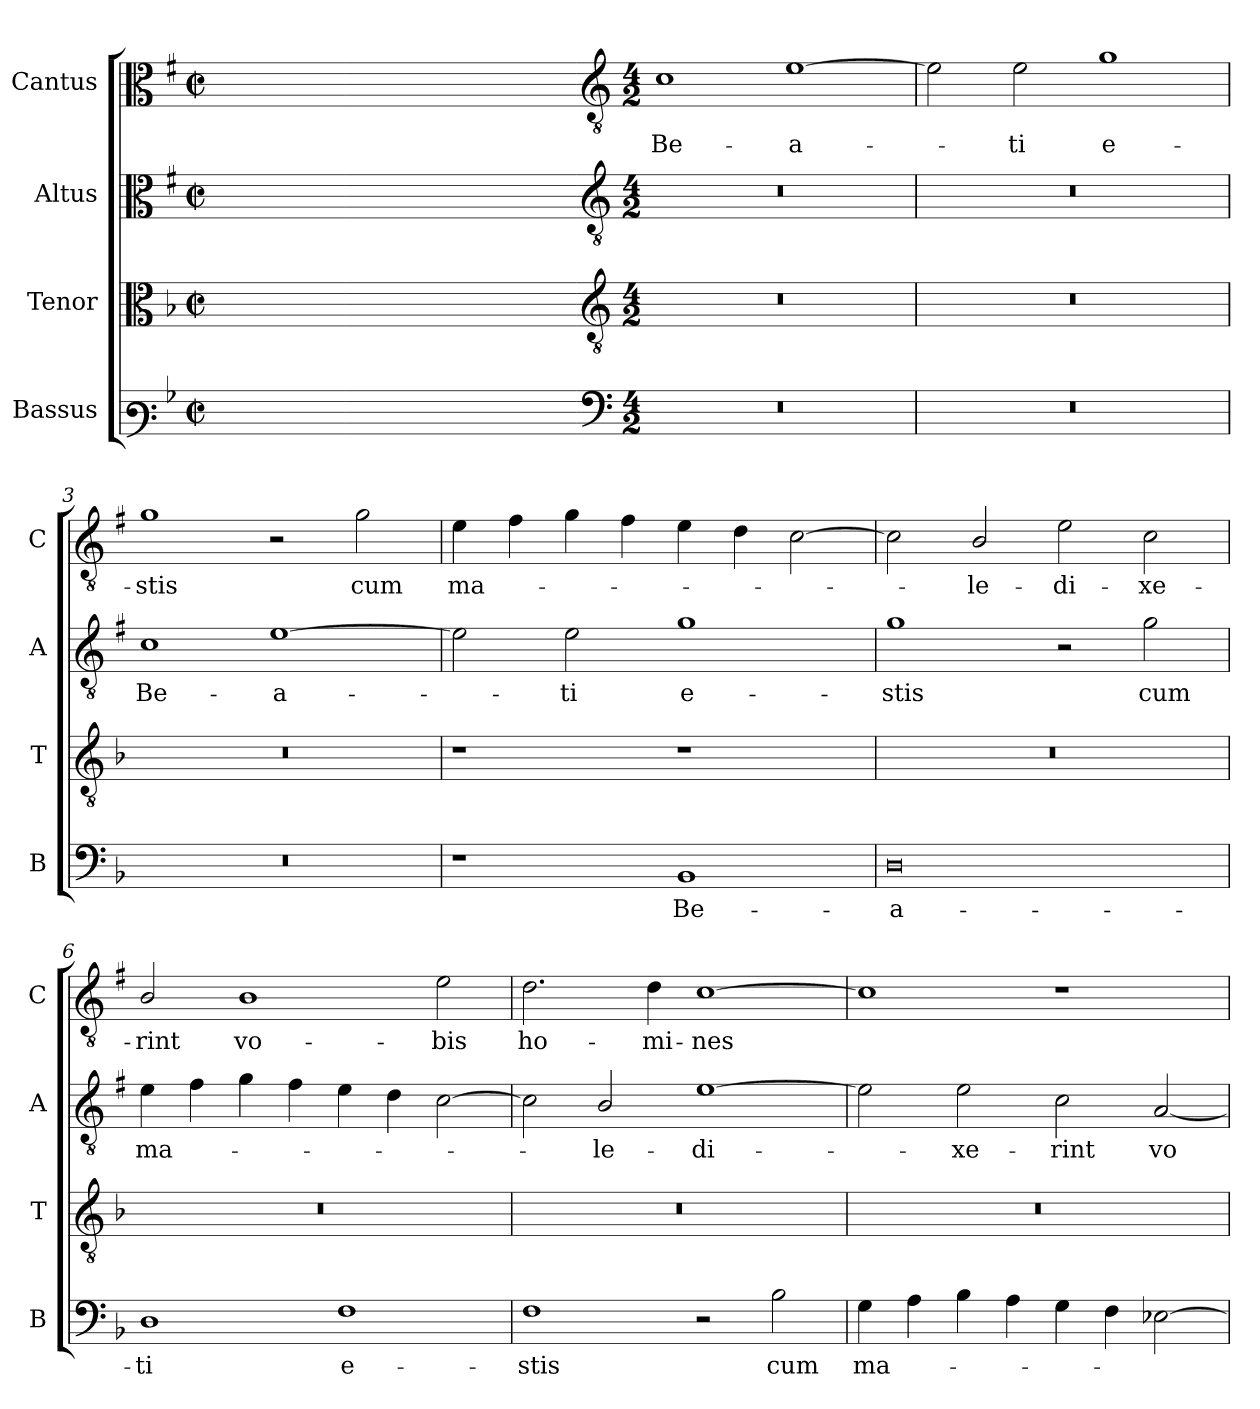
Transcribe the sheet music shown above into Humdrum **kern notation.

**kern	**text	**kern	**kern	**text	**kern	**text
*part4	*part4	*part3	*part2	*part2	*part1	*part1
*staff4	*staff4	*staff3	*staff2	*staff2	*staff1	*staff1
*I"Bassus	*	*I"Tenor	*I"Altus	*	*I"Cantus	*
*I'B	*	*I'T	*I'A	*	*I'C	*
*clefF3	*	*clefC3	*clefC3	*	*clefC3	*
*	*	*	*ITrd1c2	*	*ITrd1c2	*
*k[b-]	*	*k[b-]	*k[b-]	*	*k[b-]	*
*F:	*	*F:	*F:	*	*F:	*
*M2/2	*	*M2/2	*M2/2	*	*M2/2	*
*met(c|)	*	*met(c|)	*met(c|)	*	*met(c|)	*
=	=	=	=	=	=	=
1ryy	.	1ryy	1ryy	.	1ryy	.
=1X-	=1X-	=1X-	=1X-	=1X-	=1X-	=1X-
4ryy	.	4ryy	4ryy	.	4ryy	.
4ryy	.	4ryy	4ryy	.	4ryy	.
4ryy	.	4ryy	4ryy	.	4ryy	.
4ryy	.	4ryy	4ryy	.	4ryy	.
=1-	=1-	=1-	=1-	=1-	=1-	=1-
*clefF4	*	*clefGv2	*clefGv2	*	*clefGv2	*
*M4/2	*	*M4/2	*M4/2	*	*M4/2	*
!	!	!	!	!	!	!LO:LY:b
0r	.	0r	0r	.	1B-	Be-
!	!	!	!	!	!	!LO:LY:b
.	.	.	.	.	[1d	-a-
=2	=2	=2	=2	=2	=2	=2
0r	.	0r	0r	.	2d\]	.
!	!	!	!	!	!	!LO:LY:b
.	.	.	.	.	2d\	-ti
!	!	!	!	!	!	!LO:LY:b
.	.	.	.	.	1f	e-
=3	=3	=3	=3	=3	=3	=3
!	!	!	!	!LO:LY:b	!	!LO:LY:b
0r	.	0r	1B-	Be-	1f	-stis
!	!	!	!	!LO:LY:b	!	!
.	.	.	[1d	-a-	2r	.
!	!	!	!	!	!	!LO:LY:b
.	.	.	.	.	2f\	cum
=4	=4	=4	=4	=4	=4	=4
!	!	!	!	!	!	!LO:LY:b
1r	.	1r	2d\]	.	4d\	ma-
.	.	.	.	.	4e\	.
!	!	!	!	!LO:LY:b	!	!
.	.	.	2d\	-ti	4f\	.
.	.	.	.	.	4e\	.
!	!LO:LY:b	!	!	!LO:LY:b	!	!
1BB-	Be-	1r	1f	e-	4d\	.
.	.	.	.	.	4c\	.
.	.	.	.	.	[2B-\	.
=5	=5	=5	=5	=5	=5	=5
!	!LO:LY:b	!	!	!LO:LY:b	!	!
0D	-a-	0r	1f	-stis	2B-\]	.
!	!	!	!	!	!	!LO:LY:b
.	.	.	.	.	2A/	-le-
!	!	!	!	!	!	!LO:LY:b
.	.	.	2r	.	2d\	-di-
!	!	!	!	!LO:LY:b	!	!LO:LY:b
.	.	.	2f\	cum	2B-\	-xe-
!!LO:LB:g=z
=6	=6	=6	=6	=6	=6	=6
!	!LO:LY:b	!	!	!LO:LY:b	!	!LO:LY:b
1D	-ti	0r	4d\	ma-	2A/	-rint
.	.	.	4e\	.	.	.
!	!	!	!	!	!	!LO:LY:b
.	.	.	4f\	.	1A	vo-
.	.	.	4e\	.	.	.
!	!LO:LY:b	!	!	!	!	!
1F	e-	.	4d\	.	.	.
.	.	.	4c\	.	.	.
!	!	!	!	!	!	!LO:LY:b
.	.	.	[2B-\	.	2d\	-bis
=7	=7	=7	=7	=7	=7	=7
!	!LO:LY:b	!	!	!	!	!LO:LY:b
1F	-stis	0r	2B-\]	.	2.c\	ho-
!	!	!	!	!LO:LY:b	!	!
.	.	.	2A/	-le-	.	.
!	!	!	!	!	!	!LO:LY:b
.	.	.	.	.	4c\	-mi-
!	!	!	!	!LO:LY:b	!	!LO:LY:b
2r	.	.	[1d	-di-	[1B-	-nes
!	!LO:LY:b	!	!	!	!	!
2B-\	cum	.	.	.	.	.
=8	=8	=8	=8	=8	=8	=8
!	!LO:LY:b	!	!	!	!	!
4G\	ma-	0r	2d\]	.	1B-]	.
4A\	.	.	.	.	.	.
!	!	!	!	!LO:LY:b	!	!
4B-\	.	.	2d\	-xe-	.	.
4A\	.	.	.	.	.	.
!	!	!	!	!LO:LY:b	!	!
4G\	.	.	2B-\	-rint	1r	.
4F\	.	.	.	.	.	.
!	!	!	!	!LO:LY:b	!	!
[2E-X\	.	.	[2G/	vo-	.	.
=	=	=	=	=	=	=
*-	*-	*-	*-	*-	*-	*-
